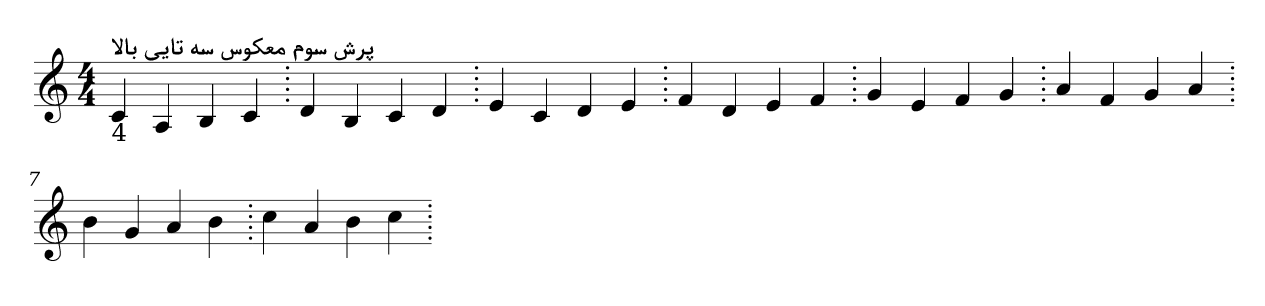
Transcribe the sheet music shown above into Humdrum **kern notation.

**kern
*part1
*staff1
!!LO:LB:g=z
*clefG2
*k[]
*C:
*M4/4
=1
!LO:TX:b:t=4
!LO:TX:a:t=پرش سوم معکوس سه تایی بالا
4ci/
4Ai/
4Bi/
4ci/
=2.
*k[]
*C:
4di/
4Bi/
4ci/
4di/
=3.
*k[]
*C:
4ei/
4ci/
4di/
4ei/
!!LO:PB:g=z
=4.
*k[]
*C:
4fi/
4di/
4ei/
4fi/
=5.
*k[]
*C:
4gi/
4ei/
4fi/
4gi/
=6.
*k[]
*C:
4ai/
4fi/
4gi/
4ai/
=7.
*k[]
*C:
4bi\
4gi/
4ai/
4bi\
!!LO:LB:g=z
=8.
*k[]
*C:
4cci\
4ai/
4bi\
4cci\
=.
*-
